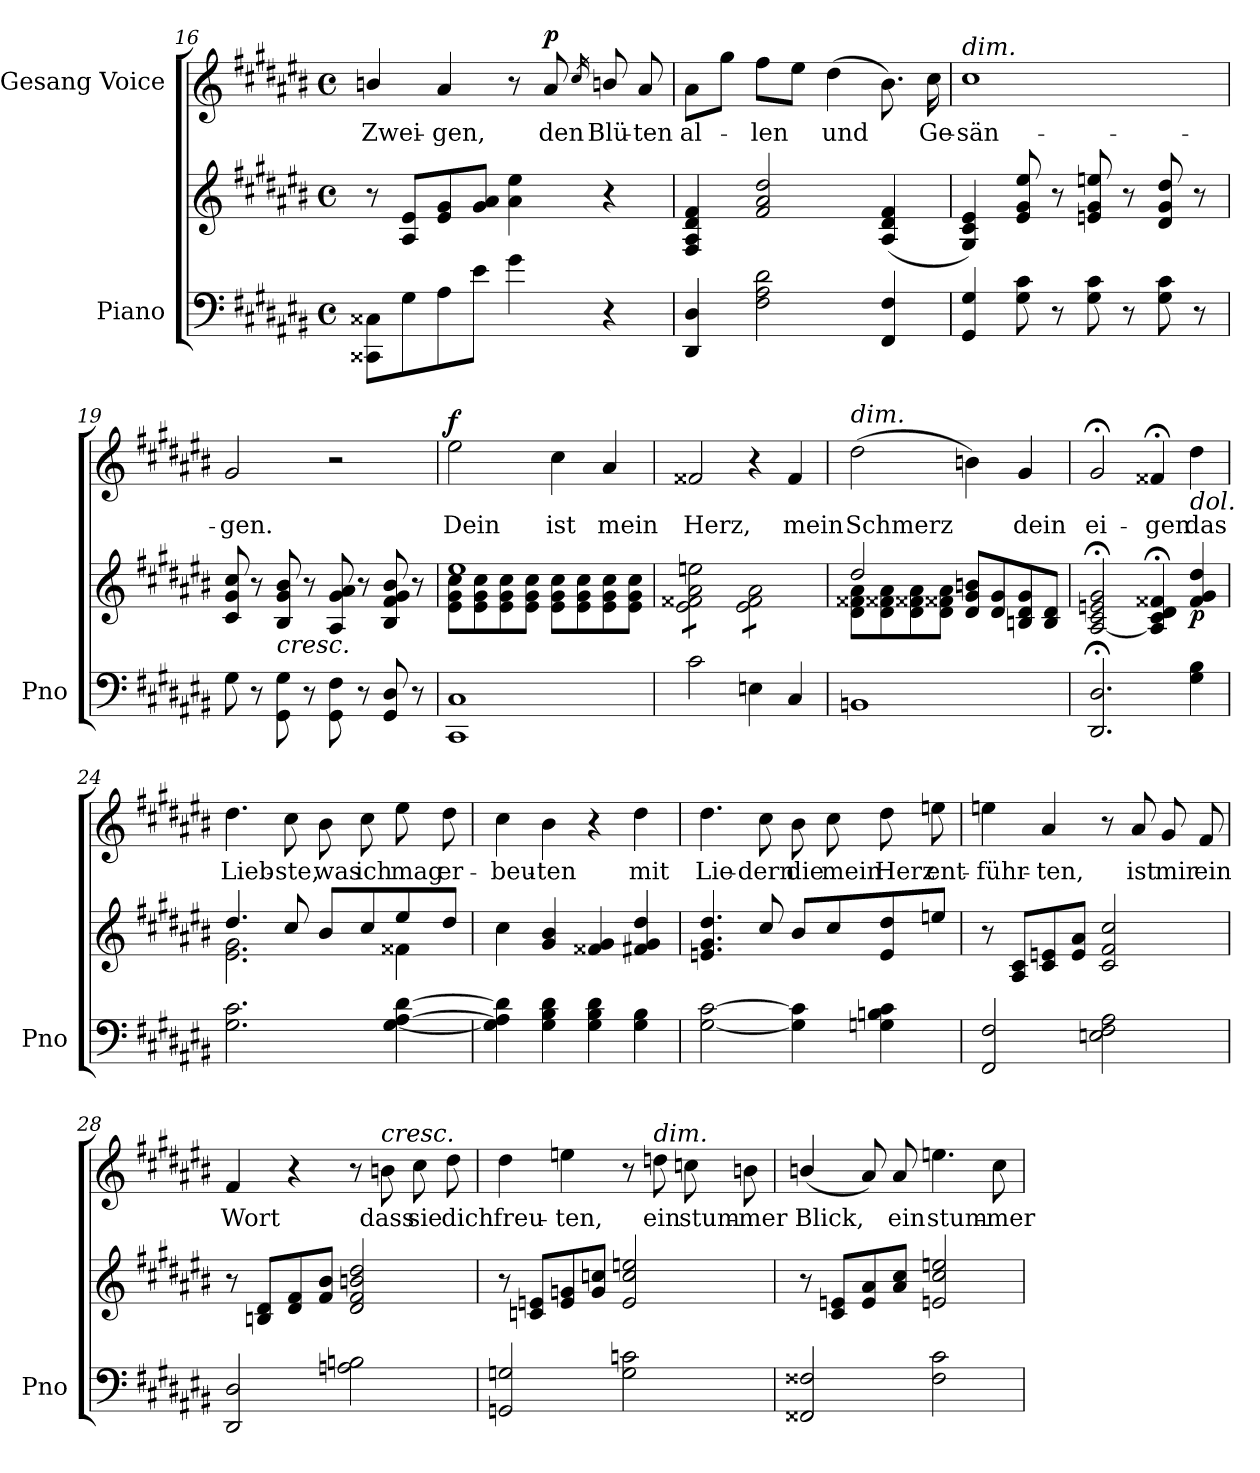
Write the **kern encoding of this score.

**kern	**kern	**dynam	**kern	**text	**dynam
*part2	*part2	*part2	*part1	*part1	*part1
*staff3	*staff2	*staff2/3	*staff1	*staff1	*staff1
*I"Piano	*	*	*I"Gesang Voice	*	*
*I'Pno	*	*	*	*	*
!!LO:LB:g=z
*clefF4	*clefG2	*	*clefG2	*	*
*k[f#c#g#d#a#e#b#]	*k[f#c#g#d#a#e#b#]	*	*k[f#c#g#d#a#e#b#]	*	*
*M4/4	*M4/4	*	*M4/4	*	*
*met(c)	*met(c)	*	*met(c)	*	*
=16	=16	=16	=16	=16	=16
!	!	!	!	!LO:LY:b	!
8CC##X\ 8C##X\L	8r	.	4bn/	Zwei-	.
8G#\	8A#/ 8e#/L	.	.	.	.
!	!	!	!	!LO:LY:b	!
8A#\	8e#/ 8g#/	.	4a#/	-gen,	.
8e#\J	8g#/ 8a#/J	.	.	.	.
4g#\	4a#\ 4ee#\	.	8r	.	.
!	!	!	!	!LO:LY:b	!LO:DY:a
.	.	.	8a#/	den	p
.	.	.	16qcc#/	.	.
!	!	!	!	!LO:LY:b	!
4r	4r	.	8bn/	Blü-	.
!	!	!	!	!LO:LY:b	!
.	.	.	8a#/	-ten	.
=17	=17	=17	=17	=17	=17
!	!	!	!	!LO:LY:b	!
4DD#/ 4D#/	4F#/ 4A#/ 4d#/ 4f#/	.	8a#\L	al-	.
.	.	.	8gg#\J	.	.
!	!	!	!	!LO:LY:b	!
2F#\ 2A#\ 2d#\	2f#/ 2a#/ 2dd#/	.	8ff#\L	-len	.
.	.	.	8ee#\J	.	.
!	!	!	!	!LO:LY:b	!
.	.	.	(4dd#\	und	.
4FF#/ 4F#/	(>4A#/ 4d#/ 4f#/	.	8.b#\)	.	.
!	!	!	!	!LO:LY:b	!
.	.	.	16cc#\	Ge-	.
!!LO:LB:g=z
=18	=18	=18	=18	=18	=18
!	!	!	!LO:TX:a:i:t=dim.	!	!
!	!	!	!	!LO:LY:b	!
4GG#/ 4G#/	4G#/ 4c#/ 4e#/)	.	1cc#	-sän-	.
8G#\ 8c#\	8e#/ 8g#/ 8ee#/	.	.	.	.
8r	8r	.	.	.	.
8G#\ 8c#\	8en/ 8g#/ 8een/	.	.	.	.
8r	8r	.	.	.	.
8G#\ 8c#\	8d#/ 8g#/ 8dd#/	.	.	.	.
8r	8r	.	.	.	.
=19	=19	=19	=19	=19	=19
!	!	!	!	!LO:LY:b	!
8G#\	8c#/ 8g#/ 8cc#/	.	2g#/	-gen.	.
8r	8r	.	.	.	.
!	!LO:TX:b:i:t=cresc.	!	!	!	!
8GG#\ 8G#\	8B#/ 8g#/ 8b#/	.	.	.	.
8r	8r	.	.	.	.
8GG#\ 8F#\	8A#/ 8g#/ 8a#/	.	2r	.	.
8r	8r	.	.	.	.
8GG#/ 8D#/	8B#/ 8f#/ 8g#/ 8b#/	.	.	.	.
8r	8r	.	.	.	.
=20	=20	=20	=20	=20	=20
*	*^	*	*	*	*
!	!	!	!	!	!LO:LY:b	!LO:DY:a
1CC# 1C#	1ee#	8e#\ 8g#\ 8cc#\L	.	2ee#\	Dein	f
.	.	8e#\ 8g#\ 8cc#\	.	.	.	.
.	.	8e#\ 8g#\ 8cc#\	.	.	.	.
.	.	8e#\ 8g#\ 8cc#\J	.	.	.	.
!	!	!	!	!	!LO:LY:b	!
.	.	8e#\ 8g#\ 8cc#\L	.	4cc#\	ist	.
.	.	8e#\ 8g#\ 8cc#\	.	.	.	.
!	!	!	!	!	!LO:LY:b	!
.	.	8e#\ 8g#\ 8cc#\	.	4a#/	mein	.
.	.	8e#\ 8g#\ 8cc#\J	.	.	.	.
=21	=21	=21	=21	=21	=21	=21
!	!	!	!	!	!LO:LY:b	!
*	*v	*v	*	*	*	*
*	*tremolo	*	*	*	*
2c#\	8e#\ 8f##X\ 8a#\ 8een\L	.	2f##X/	Herz,	.
.	8e#\ 8f##X\ 8a#\ 8een\	.	.	.	.
.	8e#\ 8f##X\ 8a#\ 8een\	.	.	.	.
.	8e#\ 8f##X\ 8a#\ 8een\J	.	.	.	.
4En\	8e#\ 8f##\ 8a#\L	.	4r	.	.
.	8e#\ 8f##\ 8a#\	.	.	.	.
!	!	!	!	!LO:LY:b	!
4C#/	8e#\ 8f##\ 8a#\	.	4f##/	mein	.
.	8e#\ 8f##\ 8a#\J	.	.	.	.
!!LO:LB:g=z
=22	=22	=22	=22	=22	=22
*	*^	*	*	*	*
!	!	!	!	!LO:TX:a:i:t=dim.	!	!
!	!	!	!	!	!LO:LY:b	!
1BBn	2dd#/	8d#\ 8f##X\ 8a#\L	.	(2dd#\	Schmerz	.
.	.	8d#\ 8f##X\ 8a#\	.	.	.	.
.	.	8d#\ 8f##X\ 8a#\	.	.	.	.
.	.	8d#\ 8f##X\ 8a#\J	.	.	.	.
*	*Xtremolo	*	*	*	*	*
.	8d#/ 8g#/ 8bn/L	2ryy	.	4bn\)	.	.
.	8d#/ 8g#/	.	.	.	.	.
!	!	!	!	!	!LO:LY:b	!
.	8Bn/ 8d#/ 8g#/	.	.	4g#/	dein	.
.	8B/ 8d#/J	.	.	.	.	.
*	*v	*v	*	*	*	*
=23	=23	=23	=23	=23	=23
!	!	!	!	!LO:LY:b	!
2.DD#/; 2.D#/;	[2A#/;< 2c#/;< 2en/;< 2g#/;<	.	2g#;</	ei-	.
!	!	!	!	!LO:LY:b	!
.	4A#/];< 4c#/;< 4d#/;< 4f##X/;<	.	4f##X;</	-gen	.
!	!	!	!LO:TX:b:i:t=dol.	!	!
!	!	!LO:DY:b	!	!LO:LY:b	!
4G#\ 4B#\	4f##/ 4g#/ 4dd#/	p	4dd#\	das	.
!!LO:PB:g=z
=24	=24	=24	=24	=24	=24
*	*^	*	*	*	*
!	!	!	!	!	!LO:LY:b	!
2.G#\ 2.c#\	4.dd#/	2.e#\ 2.g#\	.	4.dd#\	Lieb-	.
!	!	!	!	!	!LO:LY:b	!
.	8cc#/	.	.	8cc#\	-ste,	.
!	!	!	!	!	!LO:LY:b	!
.	8b#/L	.	.	8b#\	was	.
!	!	!	!	!	!LO:LY:b	!
.	8cc#/	.	.	8cc#\	ich	.
!	!	!	!	!	!LO:LY:b	!
[4G#\ [4A#\ [4d#\	8ee#/	4f##X\	.	8ee#\	mag	.
!	!	!	!	!	!LO:LY:b	!
.	8dd#/J	.	.	8dd#\	er-	.
*	*v	*v	*	*	*	*
=25	=25	=25	=25	=25	=25
!	!	!	!	!LO:LY:b	!
4G#\] 4A#\] 4d#\]	4cc#\	.	4cc#\	-beu-	.
!	!	!	!	!LO:LY:b	!
4G#\ 4B#\ 4d#\	4g#/ 4b#/	.	4b#\	-ten	.
4G#\ 4B#\ 4d#\	4f##X/ 4g#/	.	4r	.	.
!	!	!	!	!LO:LY:b	!
4G#\ 4B#\	4f#X/ 4g#/ 4dd#/	.	4dd#\	mit	.
=26	=26	=26	=26	=26	=26
!	!	!	!	!LO:LY:b	!
[2G#\ [2c#\	4.en/ 4.g#/ 4.dd#/	.	4.dd#\	Lie-	.
!	!	!	!	!LO:LY:b	!
.	8cc#/	.	8cc#\	-dern	.
!	!	!	!	!LO:LY:b	!
4G#\] 4c#\]	8b#/L	.	8b#\	die	.
!	!	!	!	!LO:LY:b	!
.	8cc#/	.	8cc#\	mein	.
!	!	!	!	!LO:LY:b	!
4Gn\ 4Bn\ 4c#\	8e/ 8dd#/	.	8dd#\	Herz	.
!	!	!	!	!LO:LY:b	!
.	8een/J	.	8een\	ent-	.
=27	=27	=27	=27	=27	=27
!	!	!	!	!LO:LY:b	!
2FF#/ 2F#/	8r	.	4een\	-führ-	.
.	8A#/ 8c#/L	.	.	.	.
!	!	!	!	!LO:LY:b	!
.	8c#/ 8en/	.	4a#/	-ten,	.
.	8e/ 8a#/J	.	.	.	.
2En\ 2F#\ 2A#\	2c#/ 2f#/ 2cc#/	.	8r	.	.
!	!	!	!	!LO:LY:b	!
.	.	.	8a#/	ist	.
!	!	!	!	!LO:LY:b	!
.	.	.	8g#/	mir	.
!	!	!	!	!LO:LY:b	!
.	.	.	8f#/	ein	.
!!LO:LB:g=z
=28	=28	=28	=28	=28	=28
!	!	!	!	!LO:LY:b	!
2DD#/ 2D#/	8r	.	4f#/	Wort	.
.	8Bn/ 8d#/L	.	.	.	.
.	8d#/ 8f#/	.	4r	.	.
.	8f#/ 8b#/J	.	.	.	.
2An\ 2Bn\	2d#/ 2f#/ 2bn/ 2dd#/	.	8r	.	.
!	!	!	!LO:TX:a:i:t=cresc.	!	!
!	!	!	!	!LO:LY:b	!
.	.	.	8bn\	dass	.
!	!	!	!	!LO:LY:b	!
.	.	.	8cc#\	sie	.
!	!	!	!	!LO:LY:b	!
.	.	.	8dd#\	dich	.
=29	=29	=29	=29	=29	=29
!	!	!	!	!LO:LY:b	!
2GGn/ 2Gn/	8r	.	4dd#\	freu-	.
.	8cn/ 8en/L	.	.	.	.
!	!	!	!	!LO:LY:b	!
.	8e/ 8gn/	.	4een\	-ten,	.
.	8g/ 8ccn/J	.	.	.	.
2G\ 2cn\	2e/ 2cc/ 2een/	.	8r	.	.
!	!	!	!LO:TX:a:i:t=dim.	!	!
!	!	!	!	!LO:LY:b	!
.	.	.	8ddn\	ein	.
!	!	!	!	!LO:LY:b	!
.	.	.	8ccn\	stum-	.
!	!	!	!	!LO:LY:b	!
.	.	.	8bn\	-mer	.
=30	=30	=30	=30	=30	=30
!	!	!	!	!LO:LY:b	!
2FF##X/ 2F##X/	8r	.	(4bn/	Blick,	.
.	8c#/ 8en/L	.	.	.	.
.	8e/ 8a#/	.	8a#/)	.	.
!	!	!	!	!LO:LY:b	!
.	8a#/ 8cc#/J	.	8a#/	ein	.
!	!	!	!	!LO:LY:b	!
2F##\ 2c#\	2en/ 2cc#/ 2een/	.	4.een\	stum-	.
!	!	!	!	!LO:LY:b	!
.	.	.	8cc#\	-mer	.
=	=	=	=	=	=
*-	*-	*-	*-	*-	*-
